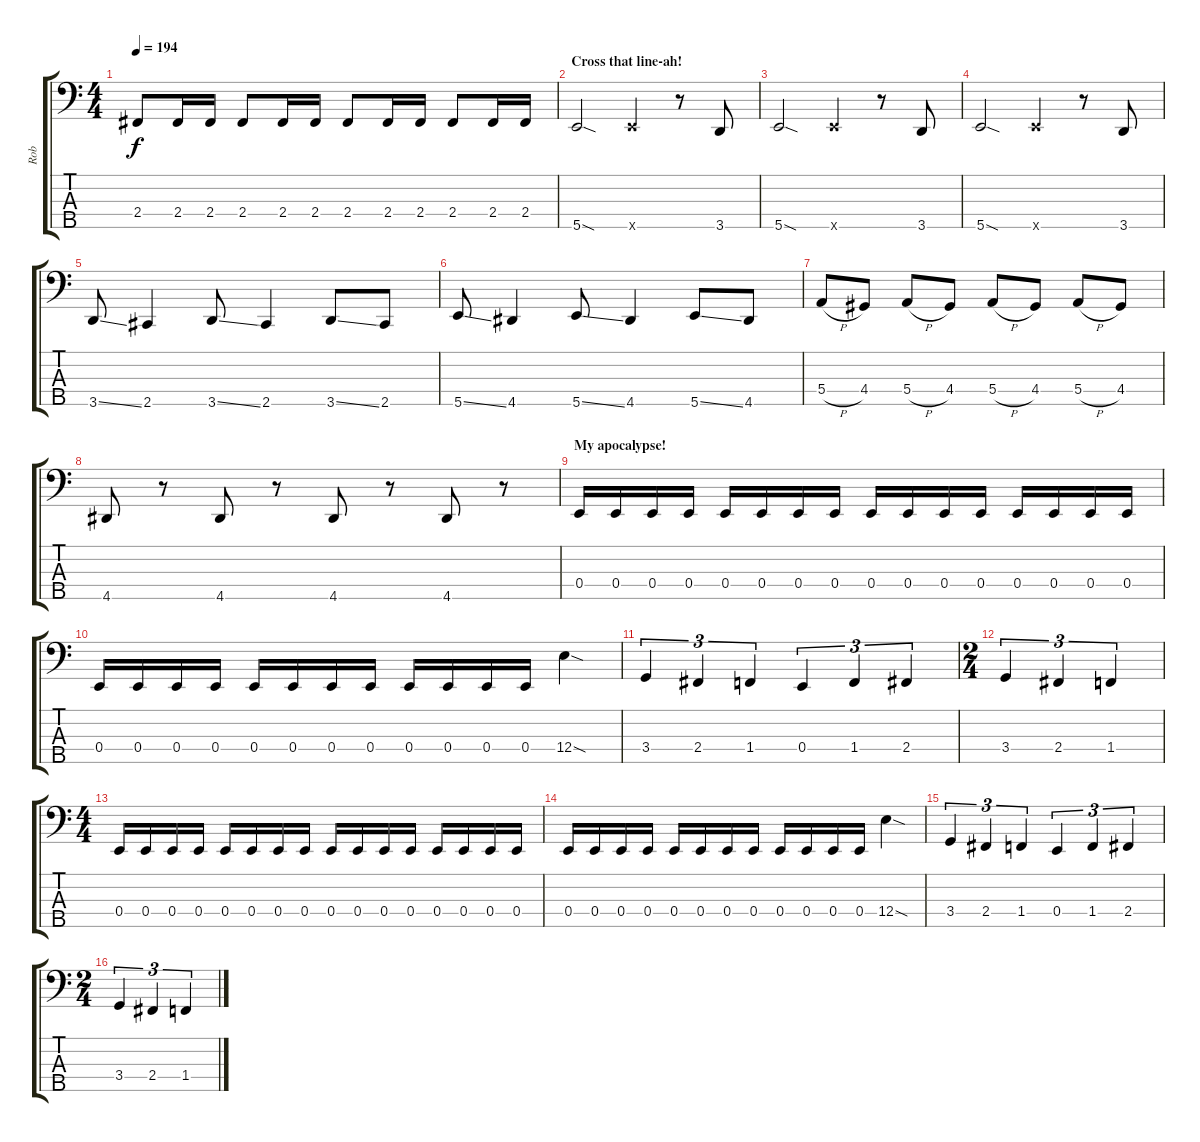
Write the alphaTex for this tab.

\track ("Rob" "Rob") {instrument electricbassfinger}
\staff {score tabs}
\tuning (G2 D2 A1 E1 B0) {hide}
\ts (4 4)
\tempo 194
\clef f4
\ks c
2.4.8{dy f} 2.4.16 2.4.16 2.4.8 2.4.16 2.4.16 2.4.8 2.4.16 2.4.16 2.4.8 2.4.16 2.4.16 |
\section ("" "Cross that line-ah!")
5.5{sod}.2 5.5{x}.4 r.8 3.5.8 |
5.5{sod}.2 5.5{x}.4 r.8 3.5.8 |
5.5{sod}.2 5.5{x}.4 r.8 3.5.8 |
3.5{ss}.8 2.5.4 3.5{ss}.8 2.5.4 3.5{ss}.8 2.5.8 |
5.5{ss}.8 4.5.4 5.5{ss}.8 4.5.4 5.5{ss}.8 4.5.8 |
5.4{h}.8 4.4.8 5.4{h}.8 4.4.8 5.4{h}.8 4.4.8 5.4{h}.8 4.4.8 |
4.5.8 r.8 4.5.8 r.8 4.5.8 r.8 4.5.8 r.8 |
\section ("" "My apocalypse!")
0.4.16 0.4.16 0.4.16 0.4.16 0.4.16 0.4.16 0.4.16 0.4.16 0.4.16 0.4.16 0.4.16 0.4.16 0.4.16 0.4.16 0.4.16 0.4.16 |
0.4.16 0.4.16 0.4.16 0.4.16 0.4.16 0.4.16 0.4.16 0.4.16 0.4.16 0.4.16 0.4.16 0.4.16 12.4{sod}.4 |
3.4.4{tu (3 2)} 2.4.4{tu (3 2)} 1.4.4{tu (3 2)} 0.4.4{tu (3 2)} 1.4.4{tu (3 2)} 2.4.4{tu (3 2)} |
\ts (2 4)
3.4.4{tu (3 2)} 2.4.4{tu (3 2)} 1.4.4{tu (3 2)} |
\ts (4 4)
0.4.16 0.4.16 0.4.16 0.4.16 0.4.16 0.4.16 0.4.16 0.4.16 0.4.16 0.4.16 0.4.16 0.4.16 0.4.16 0.4.16 0.4.16 0.4.16 |
0.4.16 0.4.16 0.4.16 0.4.16 0.4.16 0.4.16 0.4.16 0.4.16 0.4.16 0.4.16 0.4.16 0.4.16 12.4{sod}.4 |
3.4.4{tu (3 2)} 2.4.4{tu (3 2)} 1.4.4{tu (3 2)} 0.4.4{tu (3 2)} 1.4.4{tu (3 2)} 2.4.4{tu (3 2)} |
\ts (2 4)
3.4.4{tu (3 2)} 2.4.4{tu (3 2)} 1.4.4{tu (3 2)}
